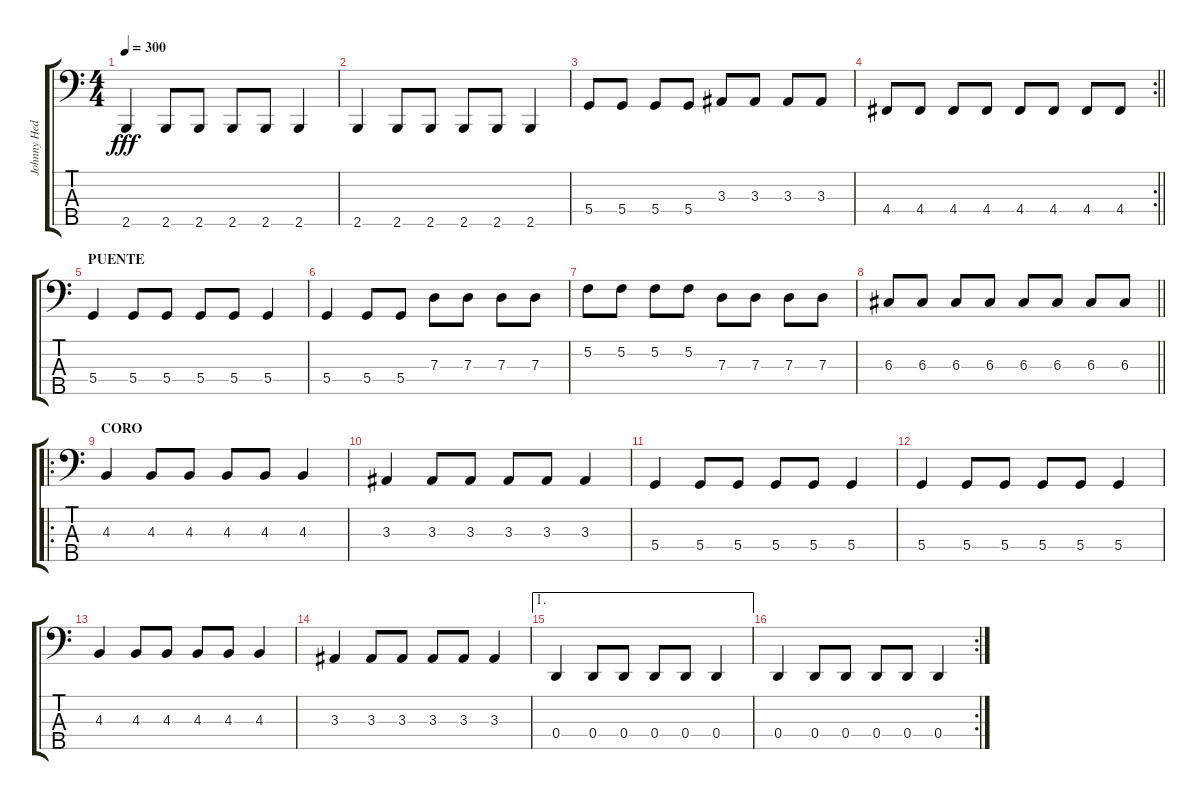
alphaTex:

\track ("Johnny Hedlund" "Johnny Hed") {instrument electricbassfinger}
\staff {score tabs}
\tuning (F2 C2 G1 D1 A0) {hide}
\ts (4 4)
\tempo 300
\clef f4
\ks c
2.5.4{dy fff} 2.5.8 2.5.8 2.5.8 2.5.8 2.5.4 |
2.5.4 2.5.8 2.5.8 2.5.8 2.5.8 2.5.4 |
5.4.8 5.4.8 5.4.8 5.4.8 3.3.8 3.3.8 3.3.8 3.3.8 |
\rc 2
\barLineRight lightlight
4.4.8 4.4.8 4.4.8 4.4.8 4.4.8 4.4.8 4.4.8 4.4.8 |
\section ("" "PUENTE")
5.4.4 5.4.8 5.4.8 5.4.8 5.4.8 5.4.4 |
5.4.4 5.4.8 5.4.8 7.3.8 7.3.8 7.3.8 7.3.8 |
5.2.8 5.2.8 5.2.8 5.2.8 7.3.8 7.3.8 7.3.8 7.3.8 |
\barLineRight lightlight
6.3.8 6.3.8 6.3.8 6.3.8 6.3.8 6.3.8 6.3.8 6.3.8 |
\ro
\section ("" "CORO")
4.3.4 4.3.8 4.3.8 4.3.8 4.3.8 4.3.4 |
3.3.4 3.3.8 3.3.8 3.3.8 3.3.8 3.3.4 |
5.4.4 5.4.8 5.4.8 5.4.8 5.4.8 5.4.4 |
5.4.4 5.4.8 5.4.8 5.4.8 5.4.8 5.4.4 |
4.3.4 4.3.8 4.3.8 4.3.8 4.3.8 4.3.4 |
3.3.4 3.3.8 3.3.8 3.3.8 3.3.8 3.3.4 |
\ae 1
0.4.4 0.4.8 0.4.8 0.4.8 0.4.8 0.4.4 |
\rc 2
0.4.4 0.4.8 0.4.8 0.4.8 0.4.8 0.4.4
